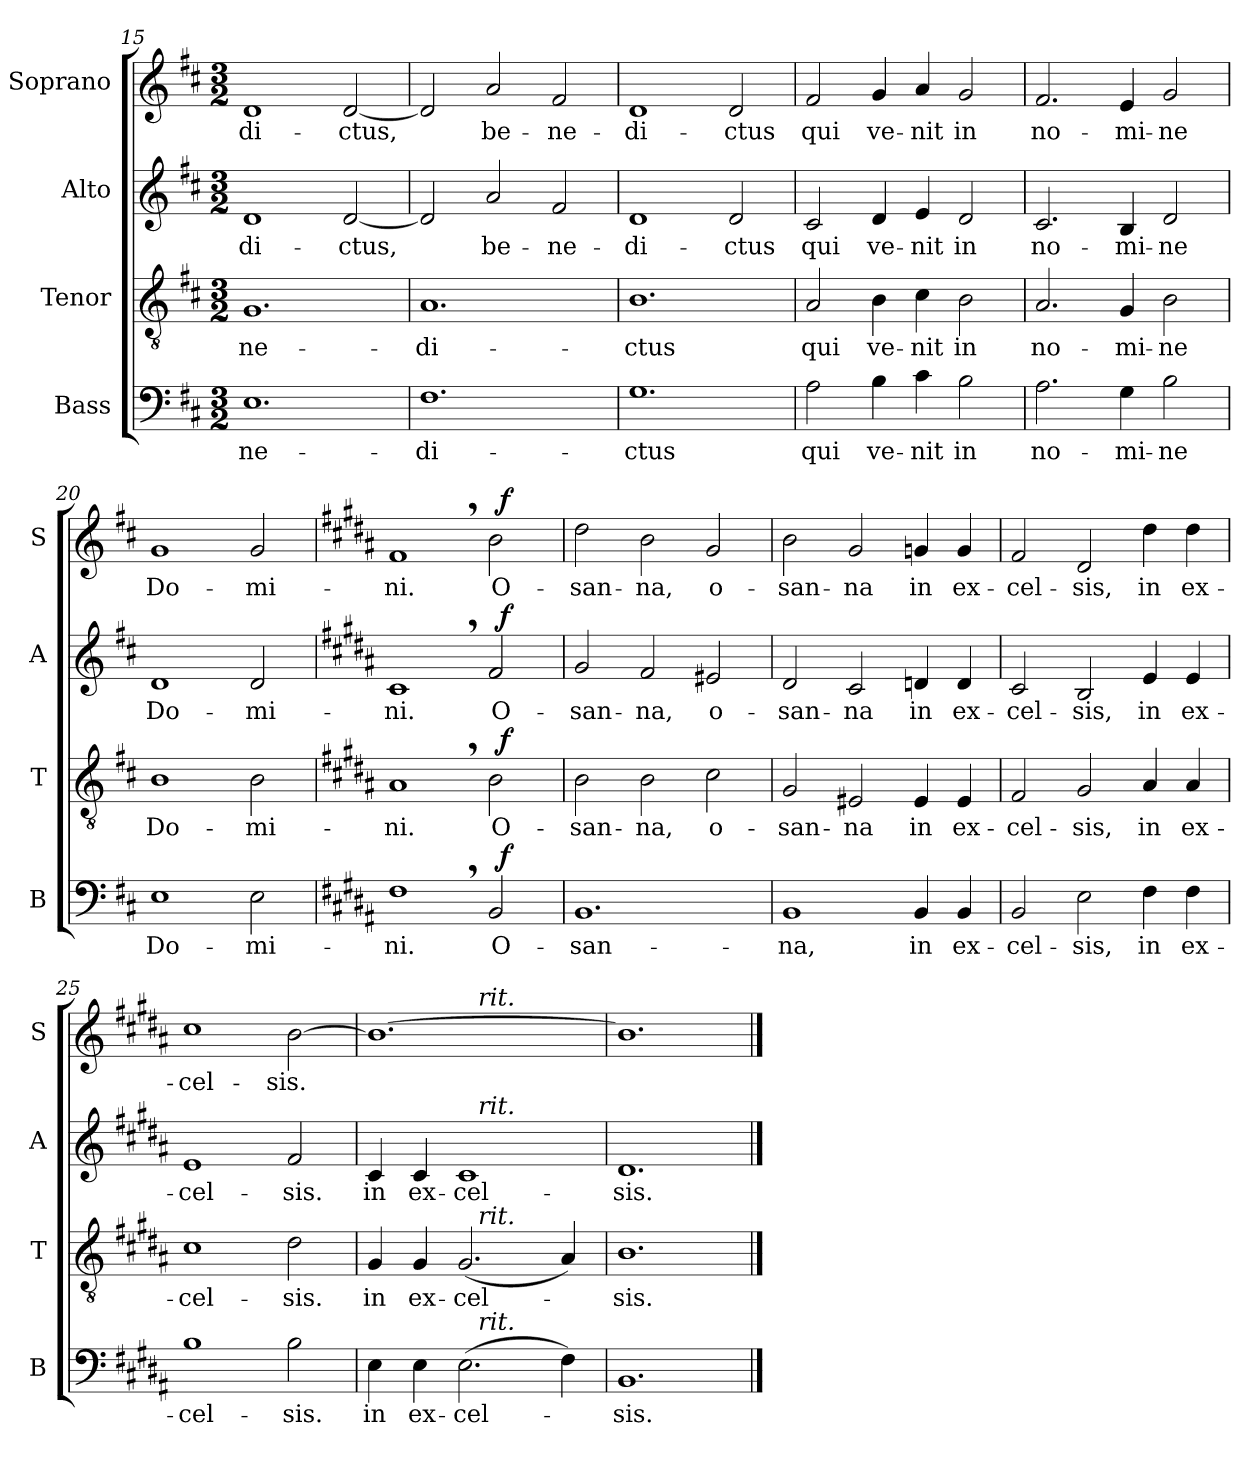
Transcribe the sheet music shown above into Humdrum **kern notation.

**kern	**text	**dynam	**kern	**text	**dynam	**kern	**text	**dynam	**kern	**text	**dynam
*part4	*part4	*part4	*part3	*part3	*part3	*part2	*part2	*part2	*part1	*part1	*part1
*staff4	*staff4	*staff4	*staff3	*staff3	*staff3	*staff2	*staff2	*staff2	*staff1	*staff1	*staff1
*I"Bass	*	*	*I"Tenor	*	*	*I"Alto	*	*	*I"Soprano	*	*
*I'B	*	*	*I'T	*	*	*I'A	*	*	*I'S	*	*
!!LO:PB:g=z
*clefF4	*	*	*clefGv2	*	*	*clefG2	*	*	*clefG2	*	*
*k[f#c#]	*	*	*k[f#c#]	*	*	*k[f#c#]	*	*	*k[f#c#]	*	*
*D:	*	*	*D:	*	*	*D:	*	*	*D:	*	*
*M3/2	*	*	*M3/2	*	*	*M3/2	*	*	*M3/2	*	*
=15	=15	=15	=15	=15	=15	=15	=15	=15	=15	=15	=15
1.E	-ne-	.	1.G	-ne-	.	1d	-di-	.	1d	-di-	.
.	.	.	.	.	.	[2d/	-ctus,	.	[2d/	-ctus,	.
=16	=16	=16	=16	=16	=16	=16	=16	=16	=16	=16	=16
1.F#	-di-	.	1.A	-di-	.	2d/]	.	.	2d/]	.	.
.	.	.	.	.	.	2a/	be-	.	2a/	be-	.
.	.	.	.	.	.	2f#/	-ne-	.	2f#/	-ne-	.
=17	=17	=17	=17	=17	=17	=17	=17	=17	=17	=17	=17
1.G	-ctus	.	1.B	-ctus	.	1d	-di-	.	1d	-di-	.
.	.	.	.	.	.	2d/	-ctus	.	2d/	-ctus	.
=18	=18	=18	=18	=18	=18	=18	=18	=18	=18	=18	=18
2A\	qui	.	2A/	qui	.	2c#/	qui	.	2f#/	qui	.
4B\	ve-	.	4B\	ve-	.	4d/	ve-	.	4g/	ve-	.
4c#\	-nit	.	4c#\	-nit	.	4e/	-nit	.	4a/	-nit	.
2B\	in	.	2B\	in	.	2d/	in	.	2g/	in	.
=19	=19	=19	=19	=19	=19	=19	=19	=19	=19	=19	=19
2.A\	no-	.	2.A/	no-	.	2.c#/	no-	.	2.f#/	no-	.
4G\	-mi-	.	4G/	-mi-	.	4B/	-mi-	.	4e/	-mi-	.
2B\	-ne	.	2B\	-ne	.	2d/	-ne	.	2g/	-ne	.
!!LO:LB:g=z
=20	=20	=20	=20	=20	=20	=20	=20	=20	=20	=20	=20
1E	Do-	.	1B	Do-	.	1d	Do-	.	1g	Do-	.
2E\	-mi-	.	2B\	-mi-	.	2d/	-mi-	.	2g/	-mi-	.
=21	=21	=21	=21	=21	=21	=21	=21	=21	=21	=21	=21
*k[f#c#g#d#a#]	*	*	*k[f#c#g#d#a#]	*	*	*k[f#c#g#d#a#]	*	*	*k[f#c#g#d#a#]	*	*
*B:	*	*	*B:	*	*	*B:	*	*	*B:	*	*
*^	*	*	*^	*	*	*^	*	*	*^	*	*
1F#,>	1ryy	-ni.	.	1A#,>	1ryy	-ni.	.	1c#,>	1ryy	-ni.	.	1f#,>	1ryy	-ni.	.
2BB/	32ryy	O-	.	2B\	32ryy	O-	.	2f#/	32ryy	O-	.	2b\	32ryy	O-	.
!	!	!	!LO:DY:a	!	!	!	!LO:DY:a	!	!	!	!LO:DY:a	!	!	!	!LO:DY:a
.	4...ryy	.	f	.	4...ryy	.	f	.	4...ryy	.	f	.	4...ryy	.	f
!	!	!	!	!	!	!	!	!	!	!	!	!LO:TX:a:i:t=Jubilantly	!	!	!
*v	*v	*	*	*	*	*	*	*v	*v	*	*	*v	*v	*	*
*	*	*	*v	*v	*	*	*	*	*	*	*	*
=22	=22	=22	=22	=22	=22	=22	=22	=22	=22	=22	=22
1.BB	-san-	.	2B\	-san-	.	2g#/	-san-	.	2dd#\	-san-	.
.	.	.	2B\	-na,	.	2f#/	-na,	.	2b\	-na,	.
.	.	.	2c#\	o-	.	2e#X/	o-	.	2g#/	o-	.
=23	=23	=23	=23	=23	=23	=23	=23	=23	=23	=23	=23
1BB	-na,	.	2G#/	-san-	.	2d#/	-san-	.	2b\	-san-	.
.	.	.	2E#X/	-na	.	2c#/	-na	.	2g#/	-na	.
4BB/	in	.	4E#/	in	.	4dn/	in	.	4gn/	in	.
4BB/	ex-	.	4E#/	ex-	.	4d/	ex-	.	4g/	ex-	.
!!LO:PB:g=z
=24	=24	=24	=24	=24	=24	=24	=24	=24	=24	=24	=24
2BB/	-cel-	.	2F#/	-cel-	.	2c#/	-cel-	.	2f#/	-cel-	.
2E\	-sis,	.	2G#/	-sis,	.	2B/	-sis,	.	2d#/	-sis,	.
4F#\	in	.	4A#/	in	.	4e/	in	.	4dd#\	in	.
4F#\	ex-	.	4A#/	ex-	.	4e/	ex-	.	4dd#\	ex-	.
=25	=25	=25	=25	=25	=25	=25	=25	=25	=25	=25	=25
1B	-cel-	.	1c#	-cel-	.	1e	-cel-	.	1cc#	-cel-	.
2B\	-sis.	.	2d#\	-sis.	.	2f#/	-sis.	.	[2b\	-sis.	.
=26	=26	=26	=26	=26	=26	=26	=26	=26	=26	=26	=26
*^	*	*	*^	*	*	*^	*	*	*^	*	*
4E\	2ryy	in	.	4G#/	2ryy	in	.	4c#/	2ryy	in	.	1.b_	2ryy	.	.
4E\	.	ex-	.	4G#/	.	ex-	.	4c#/	.	ex-	.	.	.	.	.
(2.E\	16ryy	-cel-	.	(2.G#/	16ryy	-cel-	.	1c#	16ryy	-cel-	.	.	16ryy	.	.
!	!	!	!	!	!	!	!	!	!	!	!	!	!LO:TX:a:i:t=rit.	!	!
!	!	!	!	!	!	!	!	!	!LO:TX:a:i:t=rit.	!	!	!	!	!	!
!	!	!	!	!	!LO:TX:a:i:t=rit.	!	!	!	!	!	!	!	!	!	!
!	!LO:TX:a:i:t=rit.	!	!	!	!	!	!	!	!	!	!	!	!	!	!
.	2...ryy	.	.	.	2...ryy	.	.	.	2...ryy	.	.	.	2...ryy	.	.
4F#\)	.	.	.	4A#/)	.	.	.	.	.	.	.	.	.	.	.
*v	*v	*	*	*	*	*	*	*v	*v	*	*	*v	*v	*	*
*	*	*	*v	*v	*	*	*	*	*	*	*	*
=27	=27	=27	=27	=27	=27	=27	=27	=27	=27	=27	=27
1.BB	-sis.	.	1.B	-sis.	.	1.d#	-sis.	.	1.b]	.	.
==	==	==	==	==	==	==	==	==	==	==	==
*-	*-	*-	*-	*-	*-	*-	*-	*-	*-	*-	*-
